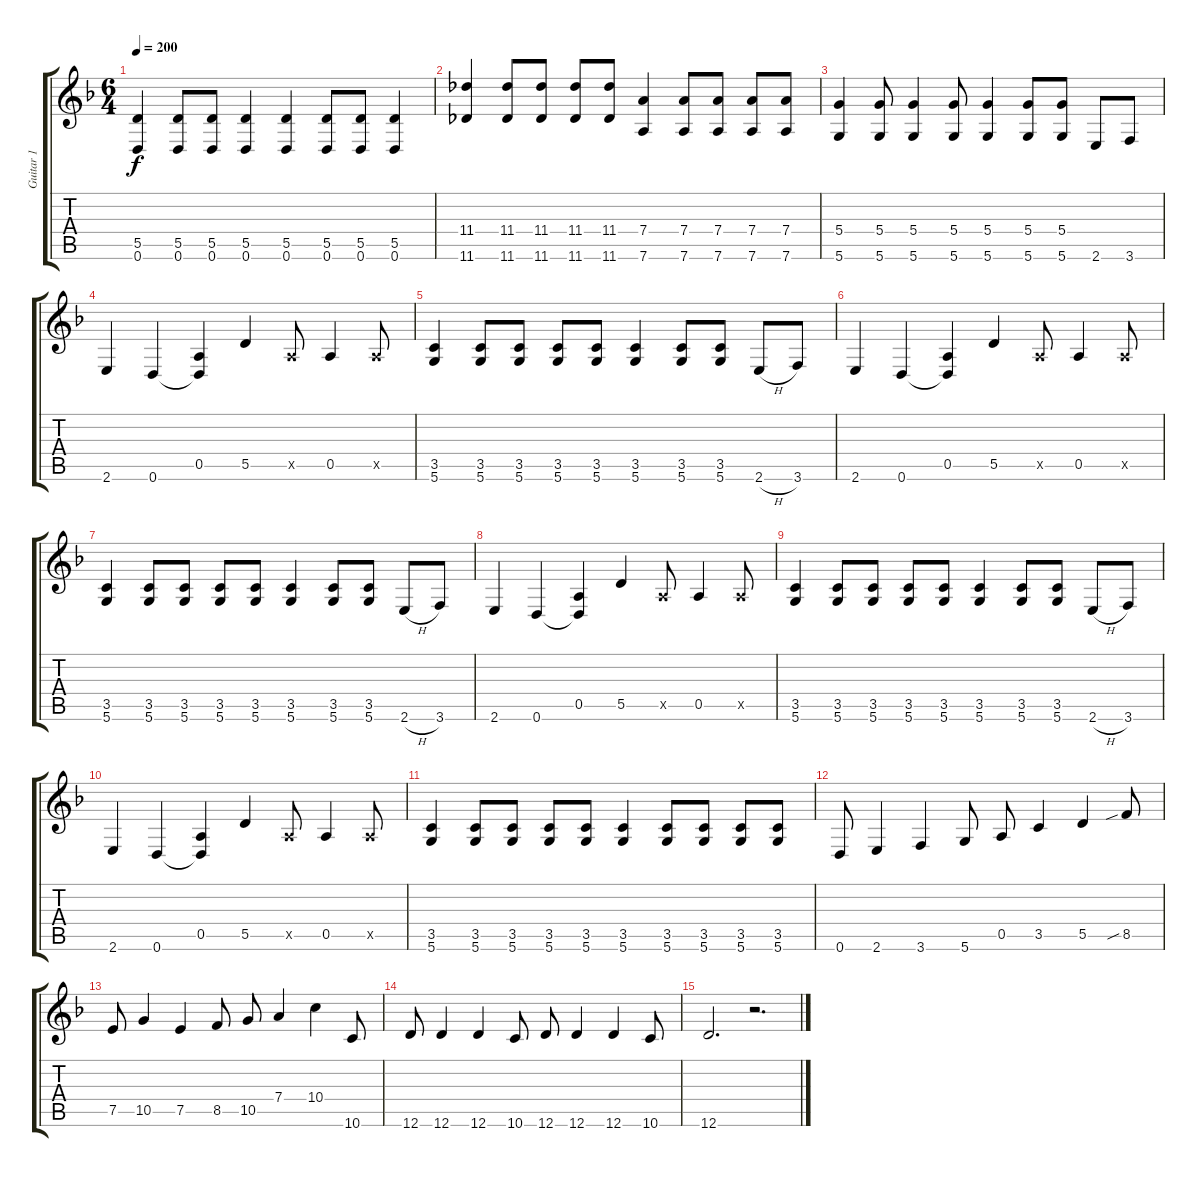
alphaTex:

\track ("Guitar 1" "Guitar 1") {instrument distortionguitar}
\staff {score tabs}
\tuning (D4 A3 F3 D3 A2 D2) {hide}
\ts (6 4)
\tempo 200
\clef g2
\ks f
(5.5 0.6).4{dy f} (5.5 0.6).8 (5.5 0.6).8 (5.5 0.6).4 (5.5 0.6).4 (5.5 0.6).8 (5.5 0.6).8 (5.5 0.6).4 |
(11.4 11.6).4{volume 13} (11.4 11.6).8 (11.4 11.6).8 (11.4 11.6).8 (11.4 11.6).8 (7.4 7.6).4 (7.4 7.6).8 (7.4 7.6).8 (7.4 7.6).8 (7.4 7.6).8 |
(5.4 5.6).4 (5.4 5.6).8 (5.4 5.6).4 (5.4 5.6).8 (5.4 5.6).4 (5.4 5.6).8 (5.4 5.6).8 2.6.8 3.6.8 |
2.6.4 0.6.4 (0.5 0.6{t}).4 5.5.4 0.5{x}.8 0.5.4 0.5{x}.8 |
(3.5 5.6).4 (3.5 5.6).8 (3.5 5.6).8 (3.5 5.6).8 (3.5 5.6).8 (3.5 5.6).4 (3.5 5.6).8 (3.5 5.6).8 2.6{h}.8 3.6.8 |
2.6.4 0.6.4 (0.5 0.6{t}).4 5.5.4 0.5{x}.8 0.5.4 0.5{x}.8 |
(3.5 5.6).4 (3.5 5.6).8 (3.5 5.6).8 (3.5 5.6).8 (3.5 5.6).8 (3.5 5.6).4 (3.5 5.6).8 (3.5 5.6).8 2.6{h}.8 3.6.8 |
2.6.4 0.6.4 (0.5 0.6{t}).4 5.5.4 0.5{x}.8 0.5.4 0.5{x}.8 |
(3.5 5.6).4 (3.5 5.6).8 (3.5 5.6).8 (3.5 5.6).8 (3.5 5.6).8 (3.5 5.6).4 (3.5 5.6).8 (3.5 5.6).8 2.6{h}.8 3.6.8 |
2.6.4 0.6.4 (0.5 0.6{t}).4 5.5.4 0.5{x}.8 0.5.4 0.5{x}.8 |
(3.5 5.6).4 (3.5 5.6).8 (3.5 5.6).8 (3.5 5.6).8 (3.5 5.6).8 (3.5 5.6).4 (3.5 5.6).8 (3.5 5.6).8 (3.5 5.6).8 (3.5 5.6).8 |
0.6.8 2.6.4 3.6.4 5.6.8 0.5.8 3.5.4 5.5.4 8.5{sib}.8 |
7.5.8 10.5.4 7.5.4 8.5.8 10.5.8 7.4.4 10.4.4 10.6.8 |
12.6.8 12.6.4 12.6.4 10.6.8 12.6.8 12.6.4 12.6.4 10.6.8 |
12.6.2{d} r.2{d}
